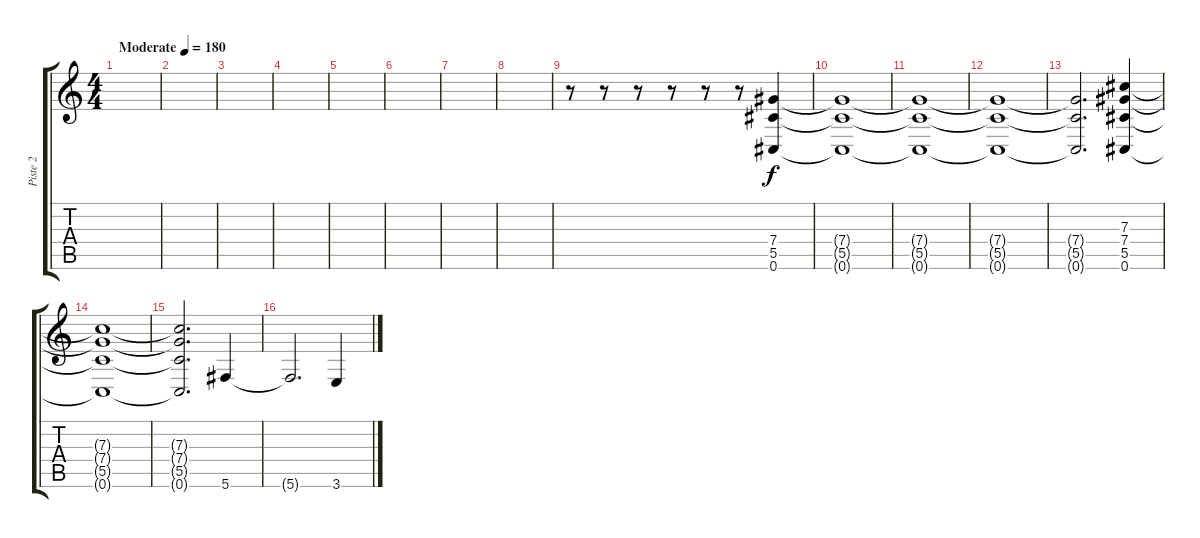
\track ("Piste 2" "Piste 2") {instrument overdrivenguitar}
\staff {score tabs}
\tuning (Eb4 Bb3 Gb3 Db3 Ab2 Db2) {hide}
\ts (4 4)
\tempo (180 "Moderate")
\clef g2
\ks c
|
|
|
|
|
|
|
|
r.8 r.8 r.8 r.8 r.8 r.8 (7.4 5.5 0.6).4 |
(7.4{t} 5.5{t} 0.6{t}).1 |
(7.4{t} 5.5{t} 0.6{t}).1 |
(7.4{t} 5.5{t} 0.6{t}).1 |
(7.4{t} 5.5{t} 0.6{t}).2{d} (7.3 7.4 5.5 0.6).4 |
(7.3{t} 7.4{t} 5.5{t} 0.6{t}).1 |
(7.3{t} 7.4{t} 5.5{t} 0.6{t}).2{d} 5.6.4 |
5.6{t}.2{d} 3.6.4
